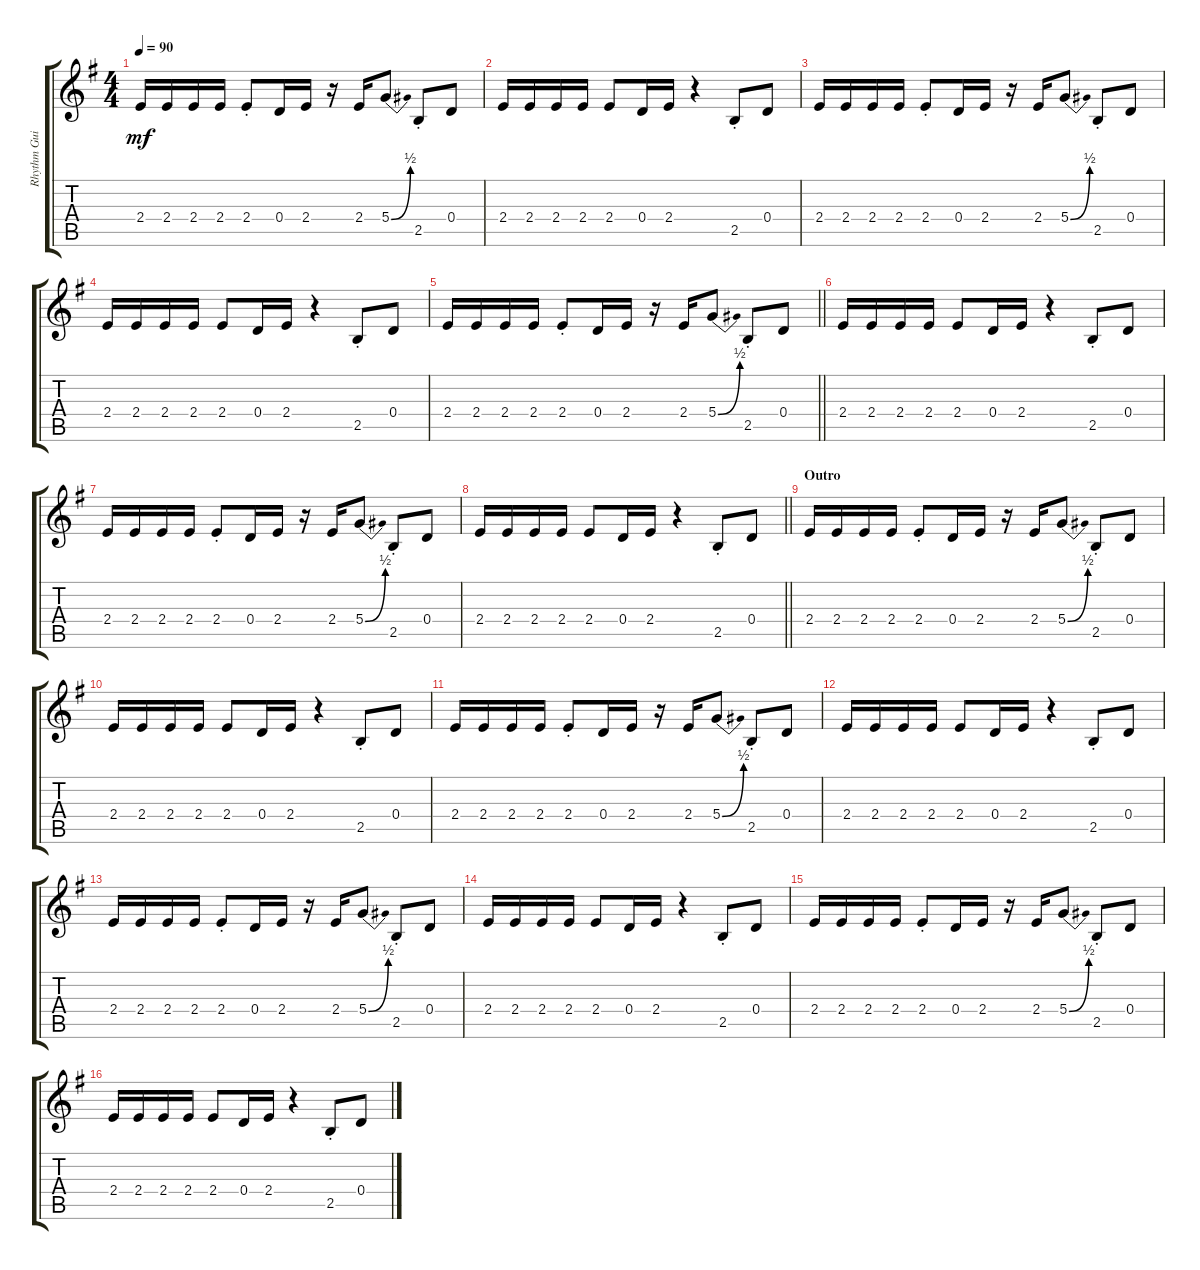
\track ("Rhythm Guitar 1" "Rhythm Gui") {instrument distortionguitar}
\staff {score tabs}
\tuning (E4 B3 G3 D3 A2 E2) {hide}
\ts (4 4)
\tempo 90
\clef g2
\ks g
2.4.16{dy mf} 2.4.16 2.4.16 2.4.16 2.4{st}.8 0.4.16 2.4.16 r.16 2.4.16 5.4{be (bend 0 0 60 2)}.8 2.5{st}.8 0.4.8 |
2.4.16 2.4.16 2.4.16 2.4.16 2.4.8 0.4.16 2.4.16 r.4 2.5{st}.8 0.4.8 |
2.4.16 2.4.16 2.4.16 2.4.16 2.4{st}.8 0.4.16 2.4.16 r.16 2.4.16 5.4{be (bend 0 0 60 2)}.8 2.5{st}.8 0.4.8 |
2.4.16 2.4.16 2.4.16 2.4.16 2.4.8 0.4.16 2.4.16 r.4 2.5{st}.8 0.4.8 |
\barLineRight lightlight
2.4.16 2.4.16 2.4.16 2.4.16 2.4{st}.8 0.4.16 2.4.16 r.16 2.4.16 5.4{be (bend 0 0 60 2)}.8 2.5{st}.8 0.4.8 |
2.4.16 2.4.16 2.4.16 2.4.16 2.4.8 0.4.16 2.4.16 r.4 2.5{st}.8 0.4.8 |
2.4.16 2.4.16 2.4.16 2.4.16 2.4{st}.8 0.4.16 2.4.16 r.16 2.4.16 5.4{be (bend 0 0 60 2)}.8 2.5{st}.8 0.4.8 |
\barLineRight lightlight
2.4.16 2.4.16 2.4.16 2.4.16 2.4.8 0.4.16 2.4.16 r.4 2.5{st}.8 0.4.8 |
\section ("" "Outro")
2.4.16 2.4.16 2.4.16 2.4.16 2.4{st}.8 0.4.16 2.4.16 r.16 2.4.16 5.4{be (bend 0 0 60 2)}.8 2.5{st}.8 0.4.8 |
2.4.16 2.4.16 2.4.16 2.4.16 2.4.8 0.4.16 2.4.16 r.4 2.5{st}.8 0.4.8 |
2.4.16 2.4.16 2.4.16 2.4.16 2.4{st}.8 0.4.16 2.4.16 r.16 2.4.16 5.4{be (bend 0 0 60 2)}.8 2.5{st}.8 0.4.8 |
2.4.16 2.4.16 2.4.16 2.4.16 2.4.8 0.4.16 2.4.16 r.4 2.5{st}.8 0.4.8 |
2.4.16 2.4.16 2.4.16 2.4.16 2.4{st}.8 0.4.16 2.4.16 r.16 2.4.16 5.4{be (bend 0 0 60 2)}.8 2.5{st}.8 0.4.8 |
2.4.16 2.4.16 2.4.16 2.4.16 2.4.8 0.4.16 2.4.16 r.4 2.5{st}.8 0.4.8 |
2.4.16 2.4.16 2.4.16 2.4.16 2.4{st}.8 0.4.16 2.4.16 r.16 2.4.16 5.4{be (bend 0 0 60 2)}.8 2.5{st}.8 0.4.8 |
2.4.16 2.4.16 2.4.16 2.4.16 2.4.8 0.4.16 2.4.16 r.4 2.5{st}.8 0.4.8
